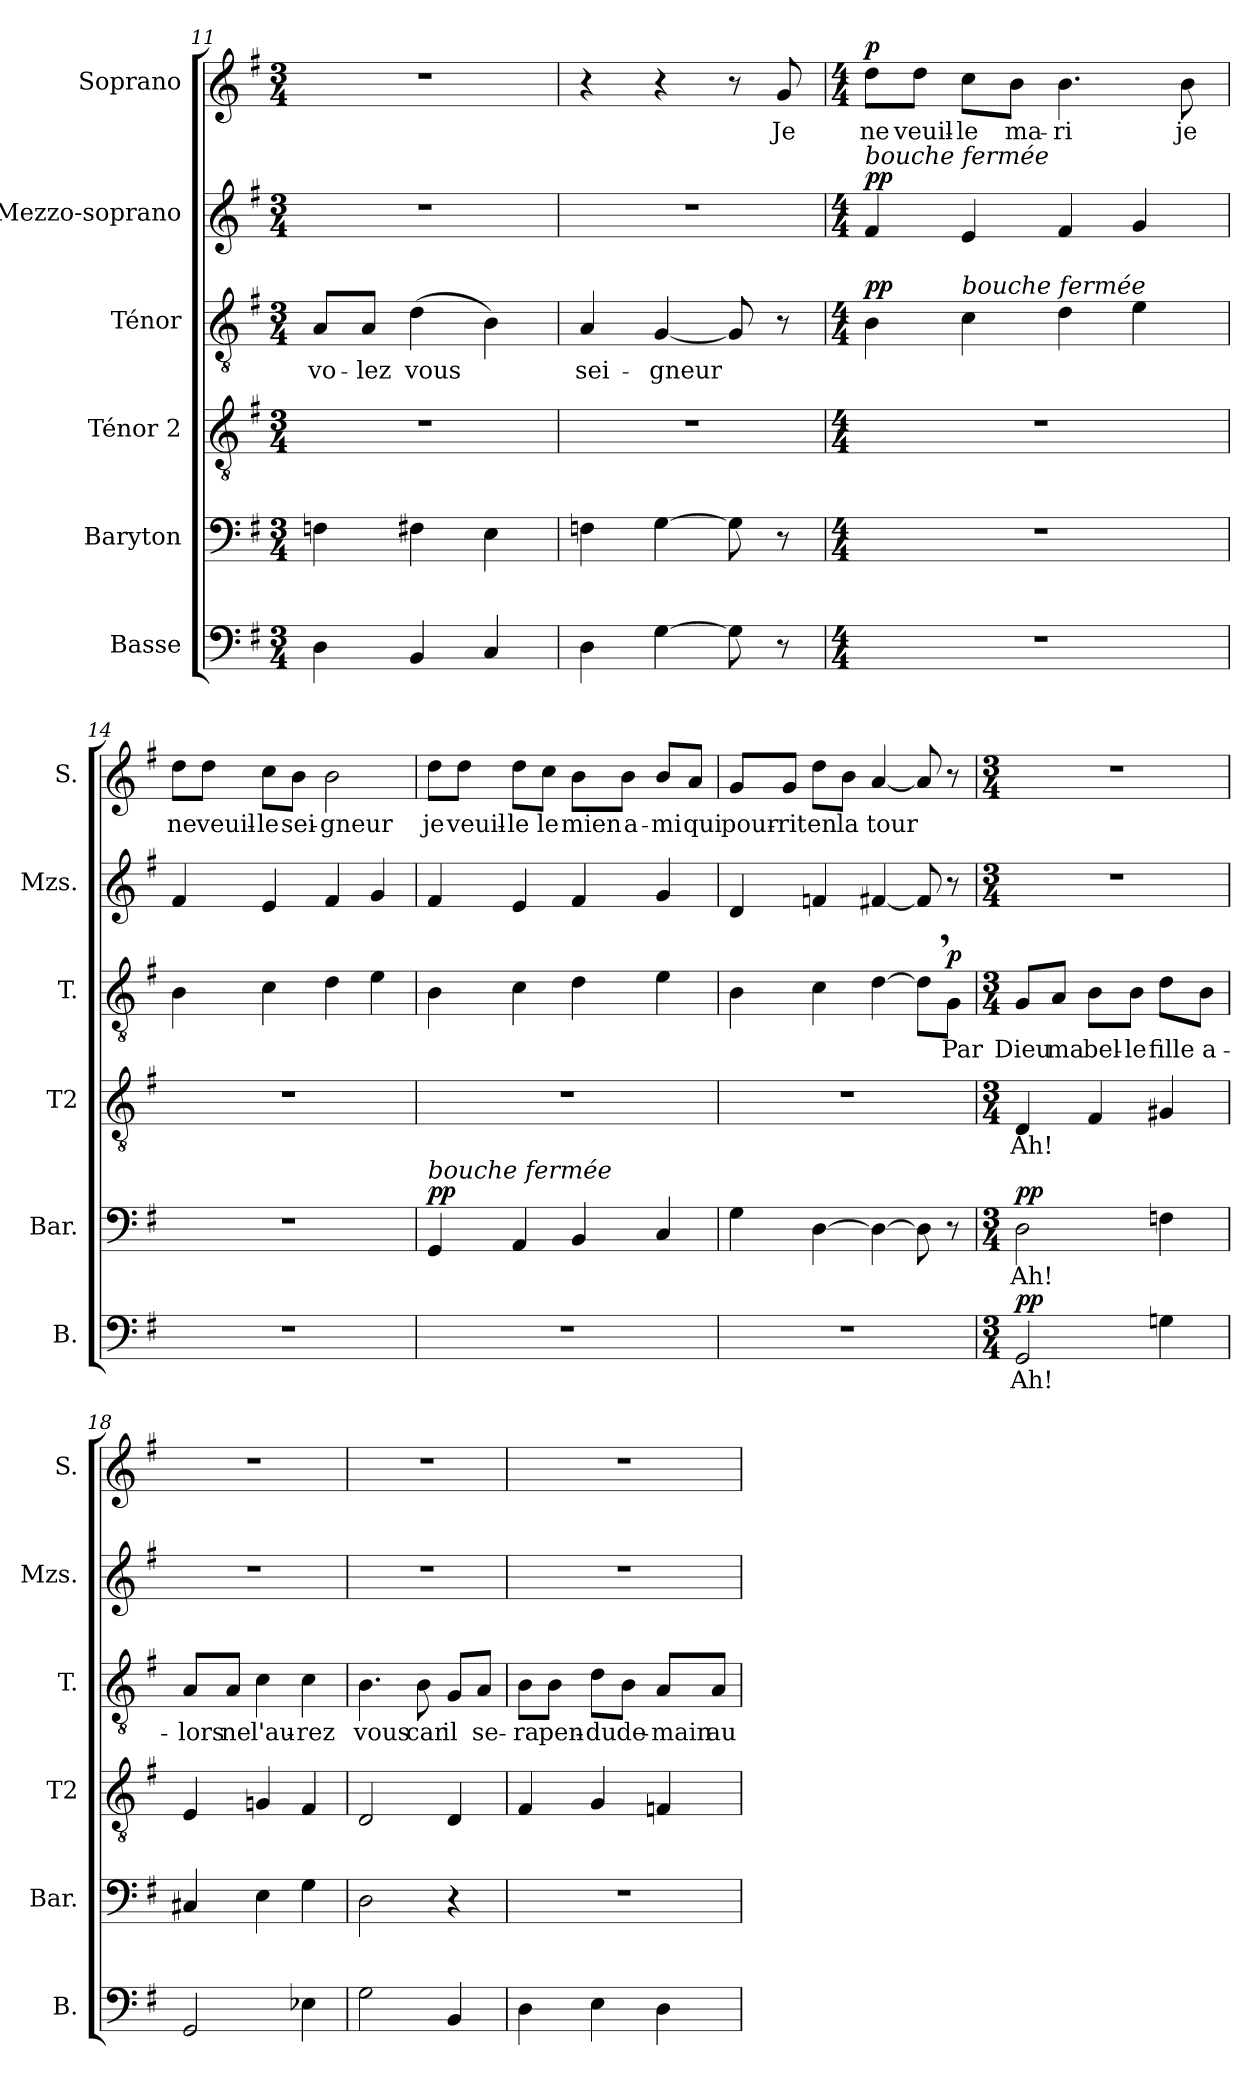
**kern	**text	**dynam	**kern	**text	**dynam	**kern	**text	**kern	**text	**dynam	**kern	**dynam	**kern	**text	**dynam
*part6	*part6	*part6	*part5	*part5	*part5	*part4	*part4	*part3	*part3	*part3	*part2	*part2	*part1	*part1	*part1
*staff6	*staff6	*staff6	*staff5	*staff5	*staff5	*staff4	*staff4	*staff3	*staff3	*staff3	*staff2	*staff2	*staff1	*staff1	*staff1
*I"Basse	*	*	*I"Baryton	*	*	*I"Ténor 2	*	*I"Ténor	*	*	*I"Mezzo-soprano	*	*I"Soprano	*	*
*I'B.	*	*	*I'Bar.	*	*	*I'T2	*	*I'T.	*	*	*I'Mzs.	*	*I'S.	*	*
*clefF4	*	*	*clefF4	*	*	*clefGv2	*	*clefGv2	*	*	*clefG2	*	*clefG2	*	*
*k[f#]	*	*	*k[f#]	*	*	*k[f#]	*	*k[f#]	*	*	*k[f#]	*	*k[f#]	*	*
*M3/4	*	*	*M3/4	*	*	*M3/4	*	*M3/4	*	*	*M3/4	*	*M3/4	*	*
=11	=11	=11	=11	=11	=11	=11	=11	=11	=11	=11	=11	=11	=11	=11	=11
!	!	!	!	!	!	!	!	!	!LO:LY:b	!	!	!	!	!	!
4D\	.	.	4Fn\	.	.	2.r	.	8A/L	vo-	.	2.r	.	2.r	.	.
!	!	!	!	!	!	!	!	!	!LO:LY:b	!	!	!	!	!	!
.	.	.	.	.	.	.	.	8A/J	-lez	.	.	.	.	.	.
!	!	!	!	!	!	!	!	!	!LO:LY:b	!	!	!	!	!	!
4BB/	.	.	4F#X\	.	.	.	.	(>4d\	vous	.	.	.	.	.	.
4C/	.	.	4E\	.	.	.	.	4B\)	.	.	.	.	.	.	.
=12	=12	=12	=12	=12	=12	=12	=12	=12	=12	=12	=12	=12	=12	=12	=12
!	!	!	!	!	!	!	!	!	!LO:LY:b	!	!	!	!	!	!
4D\	.	.	4Fn\	.	.	2.r	.	4A/	sei-	.	2.r	.	4r	.	.
!	!	!	!	!	!	!	!	!	!LO:LY:b	!	!	!	!	!	!
[4G\	.	.	[4G\	.	.	.	.	[4G/	-gneur	.	.	.	4r	.	.
8G\]	.	.	8G\]	.	.	.	.	8G/]	.	.	.	.	8r	.	.
!	!	!	!	!	!	!	!	!	!	!	!	!	!	!LO:LY:b	!
8r	.	.	8r	.	.	.	.	8r	.	.	.	.	8g/	Je	.
!!LO:LB:g=z
=13	=13	=13	=13	=13	=13	=13	=13	=13	=13	=13	=13	=13	=13	=13	=13
*M4/4	*	*	*M4/4	*	*	*M4/4	*	*M4/4	*	*	*M4/4	*	*M4/4	*	*
!	!	!	!	!	!	!	!	!	!	!	!LO:TX:a:i:t=bouche fermée	!	!	!	!
!	!	!	!	!	!	!	!	!	!	!LO:DY:a	!	!LO:DY:a	!	!LO:LY:b	!LO:DY:a
1r	.	.	1r	.	.	1r	.	4B\	.	pp	4f#/	pp	8dd\L	ne	p
!	!	!	!	!	!	!	!	!	!	!	!	!	!	!LO:LY:b	!
.	.	.	.	.	.	.	.	.	.	.	.	.	8dd\J	veuil-	.
!	!	!	!	!	!	!	!	!LO:TX:a:i:t=bouche fermée	!	!	!	!	!	!	!
!	!	!	!	!	!	!	!	!	!	!	!	!	!	!LO:LY:b	!
.	.	.	.	.	.	.	.	4c\	.	.	4e/	.	8cc\L	-le	.
!	!	!	!	!	!	!	!	!	!	!	!	!	!	!LO:LY:b	!
.	.	.	.	.	.	.	.	.	.	.	.	.	8b\J	ma-	.
!	!	!	!	!	!	!	!	!	!	!	!	!	!	!LO:LY:b	!
.	.	.	.	.	.	.	.	4d\	.	.	4f#/	.	4.b\	-ri	.
.	.	.	.	.	.	.	.	4e\	.	.	4g/	.	.	.	.
!	!	!	!	!	!	!	!	!	!	!	!	!	!	!LO:LY:b	!
.	.	.	.	.	.	.	.	.	.	.	.	.	8b\	je	.
=14	=14	=14	=14	=14	=14	=14	=14	=14	=14	=14	=14	=14	=14	=14	=14
!	!	!	!	!	!	!	!	!	!	!	!	!	!	!LO:LY:b	!
1r	.	.	1r	.	.	1r	.	4B\	.	.	4f#/	.	8dd\L	ne	.
!	!	!	!	!	!	!	!	!	!	!	!	!	!	!LO:LY:b	!
.	.	.	.	.	.	.	.	.	.	.	.	.	8dd\J	veuil-	.
!	!	!	!	!	!	!	!	!	!	!	!	!	!	!LO:LY:b	!
.	.	.	.	.	.	.	.	4c\	.	.	4e/	.	8cc\L	-le	.
!	!	!	!	!	!	!	!	!	!	!	!	!	!	!LO:LY:b	!
.	.	.	.	.	.	.	.	.	.	.	.	.	8b\J	sei-	.
!	!	!	!	!	!	!	!	!	!	!	!	!	!	!LO:LY:b	!
.	.	.	.	.	.	.	.	4d\	.	.	4f#/	.	2b\	-gneur	.
.	.	.	.	.	.	.	.	4e\	.	.	4g/	.	.	.	.
=15	=15	=15	=15	=15	=15	=15	=15	=15	=15	=15	=15	=15	=15	=15	=15
!	!	!	!LO:TX:a:i:t=bouche fermée	!	!	!	!	!	!	!	!	!	!	!	!
!	!	!	!	!	!LO:DY:a	!	!	!	!	!	!	!	!	!LO:LY:b	!
1r	.	.	4GG/	.	pp	1r	.	4B\	.	.	4f#/	.	8dd\L	je	.
!	!	!	!	!	!	!	!	!	!	!	!	!	!	!LO:LY:b	!
.	.	.	.	.	.	.	.	.	.	.	.	.	8dd\J	veuil-	.
!	!	!	!	!	!	!	!	!	!	!	!	!	!	!LO:LY:b	!
.	.	.	4AA/	.	.	.	.	4c\	.	.	4e/	.	8dd\L	-le	.
!	!	!	!	!	!	!	!	!	!	!	!	!	!	!LO:LY:b	!
.	.	.	.	.	.	.	.	.	.	.	.	.	8cc\J	le	.
!	!	!	!	!	!	!	!	!	!	!	!	!	!	!LO:LY:b	!
.	.	.	4BB/	.	.	.	.	4d\	.	.	4f#/	.	8b\L	mien	.
!	!	!	!	!	!	!	!	!	!	!	!	!	!	!LO:LY:b	!
.	.	.	.	.	.	.	.	.	.	.	.	.	8b\J	a-	.
!	!	!	!	!	!	!	!	!	!	!	!	!	!	!LO:LY:b	!
.	.	.	4C/	.	.	.	.	4e\	.	.	4g/	.	8b/L	-mi	.
!	!	!	!	!	!	!	!	!	!	!	!	!	!	!LO:LY:b	!
.	.	.	.	.	.	.	.	.	.	.	.	.	8a/J	qui	.
=16	=16	=16	=16	=16	=16	=16	=16	=16	=16	=16	=16	=16	=16	=16	=16
!	!	!	!	!	!	!	!	!	!	!	!	!	!	!LO:LY:b	!
1r	.	.	4G\	.	.	1r	.	4B\	.	.	4d/	.	8g/L	pour-	.
!	!	!	!	!	!	!	!	!	!	!	!	!	!	!LO:LY:b	!
.	.	.	.	.	.	.	.	.	.	.	.	.	8g/J	-rit	.
!	!	!	!	!	!	!	!	!	!	!	!	!	!	!LO:LY:b	!
.	.	.	[4D\	.	.	.	.	4c\	.	.	4fn/	.	8dd\L	en	.
!	!	!	!	!	!	!	!	!	!	!	!	!	!	!LO:LY:b	!
.	.	.	.	.	.	.	.	.	.	.	.	.	8b\J	la	.
!	!	!	!	!	!	!	!	!	!	!	!	!	!	!LO:LY:b	!
.	.	.	4D\_	.	.	.	.	[4d\	.	.	[4f#X/	.	[4a/	tour	.
.	.	.	8D\]	.	.	.	.	8d,\L]	.	.	8f#/]	.	8a/]	.	.
!	!	!	!	!	!	!	!	!	!LO:LY:b	!LO:DY:a	!	!	!	!	!
.	.	.	8r	.	.	.	.	8G\J	Par	p	8r	.	8r	.	.
!!LO:PB:g=z
=17	=17	=17	=17	=17	=17	=17	=17	=17	=17	=17	=17	=17	=17	=17	=17
*M3/4	*	*	*M3/4	*	*	*M3/4	*	*M3/4	*	*	*M3/4	*	*M3/4	*	*
!	!LO:LY:b	!LO:DY:a	!	!LO:LY:b	!LO:DY:a	!	!LO:LY:b	!	!LO:LY:b	!	!	!	!	!	!
2GG/	Ah!	pp	2D\	Ah!	pp	4D/	Ah!	8G/L	Dieu	.	2.r	.	2.r	.	.
!	!	!	!	!	!	!	!	!	!LO:LY:b	!	!	!	!	!	!
.	.	.	.	.	.	.	.	8A/J	ma	.	.	.	.	.	.
!	!	!	!	!	!	!	!	!	!LO:LY:b	!	!	!	!	!	!
.	.	.	.	.	.	4F#/	.	8B\L	bel-	.	.	.	.	.	.
!	!	!	!	!	!	!	!	!	!LO:LY:b	!	!	!	!	!	!
.	.	.	.	.	.	.	.	8B\J	-le	.	.	.	.	.	.
!	!	!	!	!	!	!	!	!	!LO:LY:b	!	!	!	!	!	!
4Gni\	.	.	4Fn\	.	.	4G#X/	.	8d\L	fille	.	.	.	.	.	.
!	!	!	!	!	!	!	!	!	!LO:LY:b	!	!	!	!	!	!
.	.	.	.	.	.	.	.	8B\J	a-	.	.	.	.	.	.
=18	=18	=18	=18	=18	=18	=18	=18	=18	=18	=18	=18	=18	=18	=18	=18
!	!	!	!	!	!	!	!	!	!LO:LY:b	!	!	!	!	!	!
2GG/	.	.	4C#X/	.	.	4E/	.	8A/L	-lors	.	2.r	.	2.r	.	.
!	!	!	!	!	!	!	!	!	!LO:LY:b	!	!	!	!	!	!
.	.	.	.	.	.	.	.	8A/J	ne	.	.	.	.	.	.
!	!	!	!	!	!	!	!	!	!LO:LY:b	!	!	!	!	!	!
.	.	.	4E\	.	.	4Gn/	.	4c\	l'au-	.	.	.	.	.	.
!	!	!	!	!	!	!	!	!	!LO:LY:b	!	!	!	!	!	!
4E-X\	.	.	4G\	.	.	4F#/	.	4c\	-rez	.	.	.	.	.	.
=19	=19	=19	=19	=19	=19	=19	=19	=19	=19	=19	=19	=19	=19	=19	=19
!	!	!	!	!	!	!	!	!	!LO:LY:b	!	!	!	!	!	!
2G\	.	.	2D\	.	.	2D/	.	4.B\	vous	.	2.r	.	2.r	.	.
!	!	!	!	!	!	!	!	!	!LO:LY:b	!	!	!	!	!	!
.	.	.	.	.	.	.	.	8B\	car	.	.	.	.	.	.
!	!	!	!	!	!	!	!	!	!LO:LY:b	!	!	!	!	!	!
4BB/	.	.	4r	.	.	4D/	.	8G/L	il	.	.	.	.	.	.
!	!	!	!	!	!	!	!	!	!LO:LY:b	!	!	!	!	!	!
.	.	.	.	.	.	.	.	8A/J	se-	.	.	.	.	.	.
=20	=20	=20	=20	=20	=20	=20	=20	=20	=20	=20	=20	=20	=20	=20	=20
!	!	!	!	!	!	!	!	!	!LO:LY:b	!	!	!	!	!	!
4D\	.	.	2.r	.	.	4F#/	.	8B\L	-ra	.	2.r	.	2.r	.	.
!	!	!	!	!	!	!	!	!	!LO:LY:b	!	!	!	!	!	!
.	.	.	.	.	.	.	.	8B\J	pen-	.	.	.	.	.	.
!	!	!	!	!	!	!	!	!	!LO:LY:b	!	!	!	!	!	!
4E\	.	.	.	.	.	4G/	.	8d\L	-du	.	.	.	.	.	.
!	!	!	!	!	!	!	!	!	!LO:LY:b	!	!	!	!	!	!
.	.	.	.	.	.	.	.	8B\J	de-	.	.	.	.	.	.
!	!	!	!	!	!	!	!	!	!LO:LY:b	!	!	!	!	!	!
4D\	.	.	.	.	.	4Fn/	.	8A/L	-main	.	.	.	.	.	.
!	!	!	!	!	!	!	!	!	!LO:LY:b	!	!	!	!	!	!
.	.	.	.	.	.	.	.	8A/J	au	.	.	.	.	.	.
=	=	=	=	=	=	=	=	=	=	=	=	=	=	=	=
*-	*-	*-	*-	*-	*-	*-	*-	*-	*-	*-	*-	*-	*-	*-	*-
